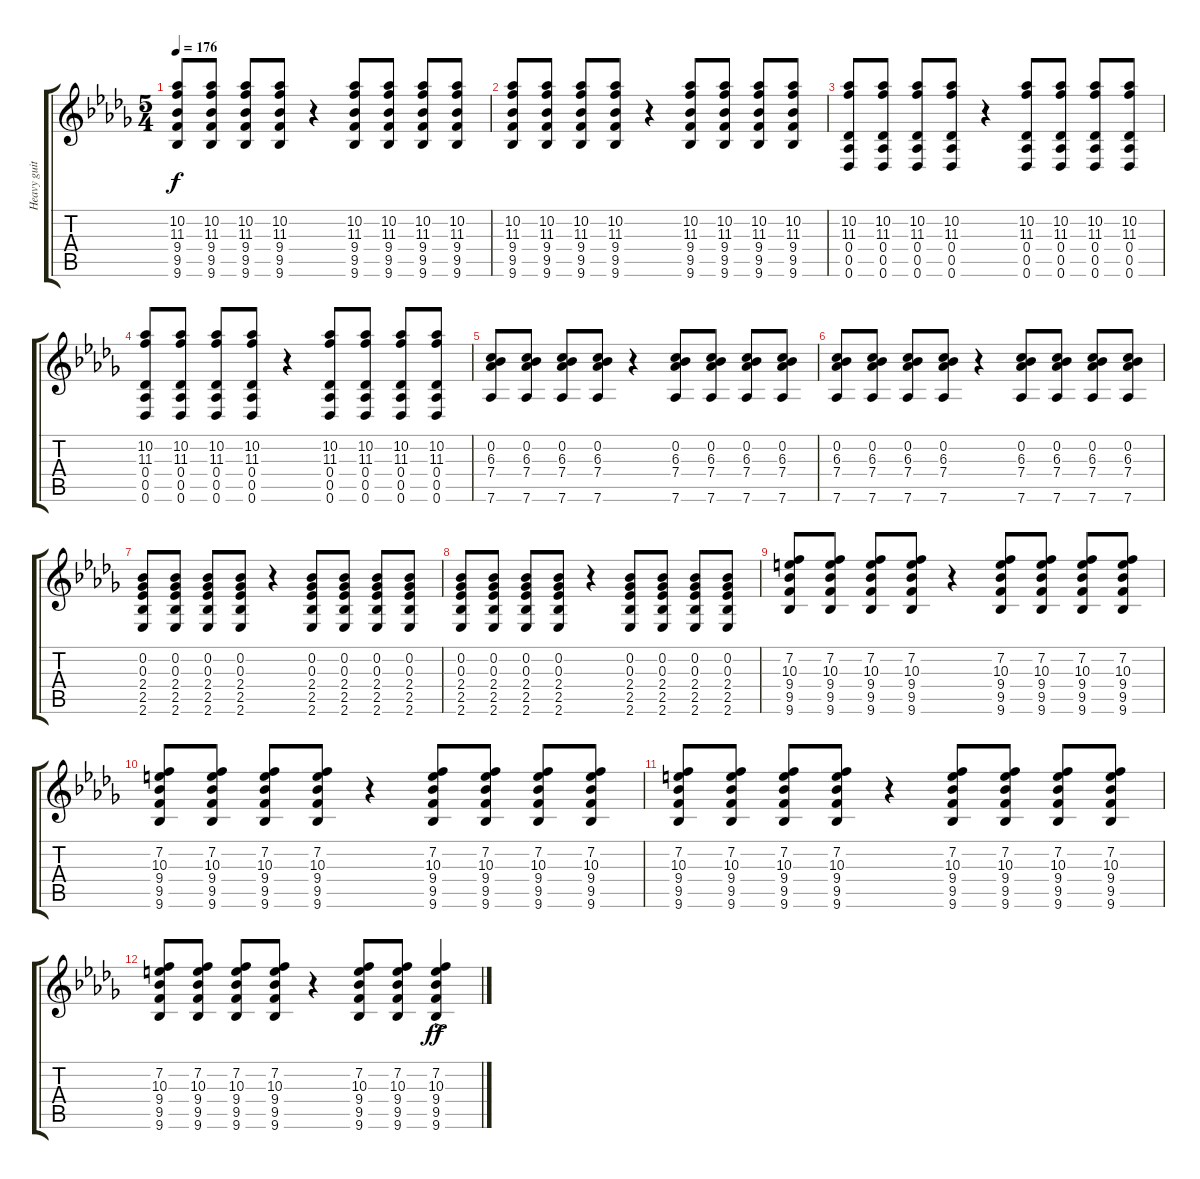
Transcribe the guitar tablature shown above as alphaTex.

\track ("Heavy guitar 2" "Heavy guit") {instrument overdrivenguitar}
\staff {score tabs}
\tuning (Eb4 Bb3 Gb3 Db3 Ab2 Db2) {hide}
\ts (5 4)
\tempo 176
\clef g2
\ks db
(10.2 11.3 9.4 9.5 9.6).8{dy f} (10.2 11.3 9.4 9.5 9.6).8 (10.2 11.3 9.4 9.5 9.6).8 (10.2 11.3 9.4 9.5 9.6).8 r.4 (10.2 11.3 9.4 9.5 9.6).8 (10.2 11.3 9.4 9.5 9.6).8 (10.2 11.3 9.4 9.5 9.6).8 (10.2 11.3 9.4 9.5 9.6).8 |
(10.2 11.3 9.4 9.5 9.6).8 (10.2 11.3 9.4 9.5 9.6).8 (10.2 11.3 9.4 9.5 9.6).8 (10.2 11.3 9.4 9.5 9.6).8 r.4 (10.2 11.3 9.4 9.5 9.6).8 (10.2 11.3 9.4 9.5 9.6).8 (10.2 11.3 9.4 9.5 9.6).8 (10.2 11.3 9.4 9.5 9.6).8 |
(10.2 11.3 0.4 0.5 0.6).8 (10.2 11.3 0.4 0.5 0.6).8 (10.2 11.3 0.4 0.5 0.6).8 (10.2 11.3 0.4 0.5 0.6).8 r.4 (10.2 11.3 0.4 0.5 0.6).8 (10.2 11.3 0.4 0.5 0.6).8 (10.2 11.3 0.4 0.5 0.6).8 (10.2 11.3 0.4 0.5 0.6).8 |
(10.2 11.3 0.4 0.5 0.6).8 (10.2 11.3 0.4 0.5 0.6).8 (10.2 11.3 0.4 0.5 0.6).8 (10.2 11.3 0.4 0.5 0.6).8 r.4 (10.2 11.3 0.4 0.5 0.6).8 (10.2 11.3 0.4 0.5 0.6).8 (10.2 11.3 0.4 0.5 0.6).8 (10.2 11.3 0.4 0.5 0.6).8 |
(0.2 6.3 7.4 7.6).8 (0.2 6.3 7.4 7.6).8 (0.2 6.3 7.4 7.6).8 (0.2 6.3 7.4 7.6).8 r.4 (0.2 6.3 7.4 7.6).8 (0.2 6.3 7.4 7.6).8 (0.2 6.3 7.4 7.6).8 (0.2 6.3 7.4 7.6).8 |
(0.2 6.3 7.4 7.6).8 (0.2 6.3 7.4 7.6).8 (0.2 6.3 7.4 7.6).8 (0.2 6.3 7.4 7.6).8 r.4 (0.2 6.3 7.4 7.6).8 (0.2 6.3 7.4 7.6).8 (0.2 6.3 7.4 7.6).8 (0.2 6.3 7.4 7.6).8 |
(0.2 0.3 2.4 2.5 2.6).8 (0.2 0.3 2.4 2.5 2.6).8 (0.2 0.3 2.4 2.5 2.6).8 (0.2 0.3 2.4 2.5 2.6).8 r.4 (0.2 0.3 2.4 2.5 2.6).8 (0.2 0.3 2.4 2.5 2.6).8 (0.2 0.3 2.4 2.5 2.6).8 (0.2 0.3 2.4 2.5 2.6).8 |
(0.2 0.3 2.4 2.5 2.6).8 (0.2 0.3 2.4 2.5 2.6).8 (0.2 0.3 2.4 2.5 2.6).8 (0.2 0.3 2.4 2.5 2.6).8 r.4 (0.2 0.3 2.4 2.5 2.6).8 (0.2 0.3 2.4 2.5 2.6).8 (0.2 0.3 2.4 2.5 2.6).8 (0.2 0.3 2.4 2.5 2.6).8 |
(7.2 10.3 9.4 9.5 9.6).8 (7.2 10.3 9.4 9.5 9.6).8 (7.2 10.3 9.4 9.5 9.6).8 (7.2 10.3 9.4 9.5 9.6).8 r.4 (7.2 10.3 9.4 9.5 9.6).8 (7.2 10.3 9.4 9.5 9.6).8 (7.2 10.3 9.4 9.5 9.6).8 (7.2 10.3 9.4 9.5 9.6).8 |
(7.2 10.3 9.4 9.5 9.6).8 (7.2 10.3 9.4 9.5 9.6).8 (7.2 10.3 9.4 9.5 9.6).8 (7.2 10.3 9.4 9.5 9.6).8 r.4 (7.2 10.3 9.4 9.5 9.6).8 (7.2 10.3 9.4 9.5 9.6).8 (7.2 10.3 9.4 9.5 9.6).8 (7.2 10.3 9.4 9.5 9.6).8 |
(7.2 10.3 9.4 9.5 9.6).8 (7.2 10.3 9.4 9.5 9.6).8 (7.2 10.3 9.4 9.5 9.6).8 (7.2 10.3 9.4 9.5 9.6).8 r.4 (7.2 10.3 9.4 9.5 9.6).8 (7.2 10.3 9.4 9.5 9.6).8 (7.2 10.3 9.4 9.5 9.6).8 (7.2 10.3 9.4 9.5 9.6).8 |
(7.2 10.3 9.4 9.5 9.6).8 (7.2 10.3 9.4 9.5 9.6).8 (7.2 10.3 9.4 9.5 9.6).8 (7.2 10.3 9.4 9.5 9.6).8 r.4 (7.2 10.3 9.4 9.5 9.6).8 (7.2 10.3 9.4 9.5 9.6).8 (7.2 10.3 9.4 9.5 9.6{ac}).4{dy ff}
